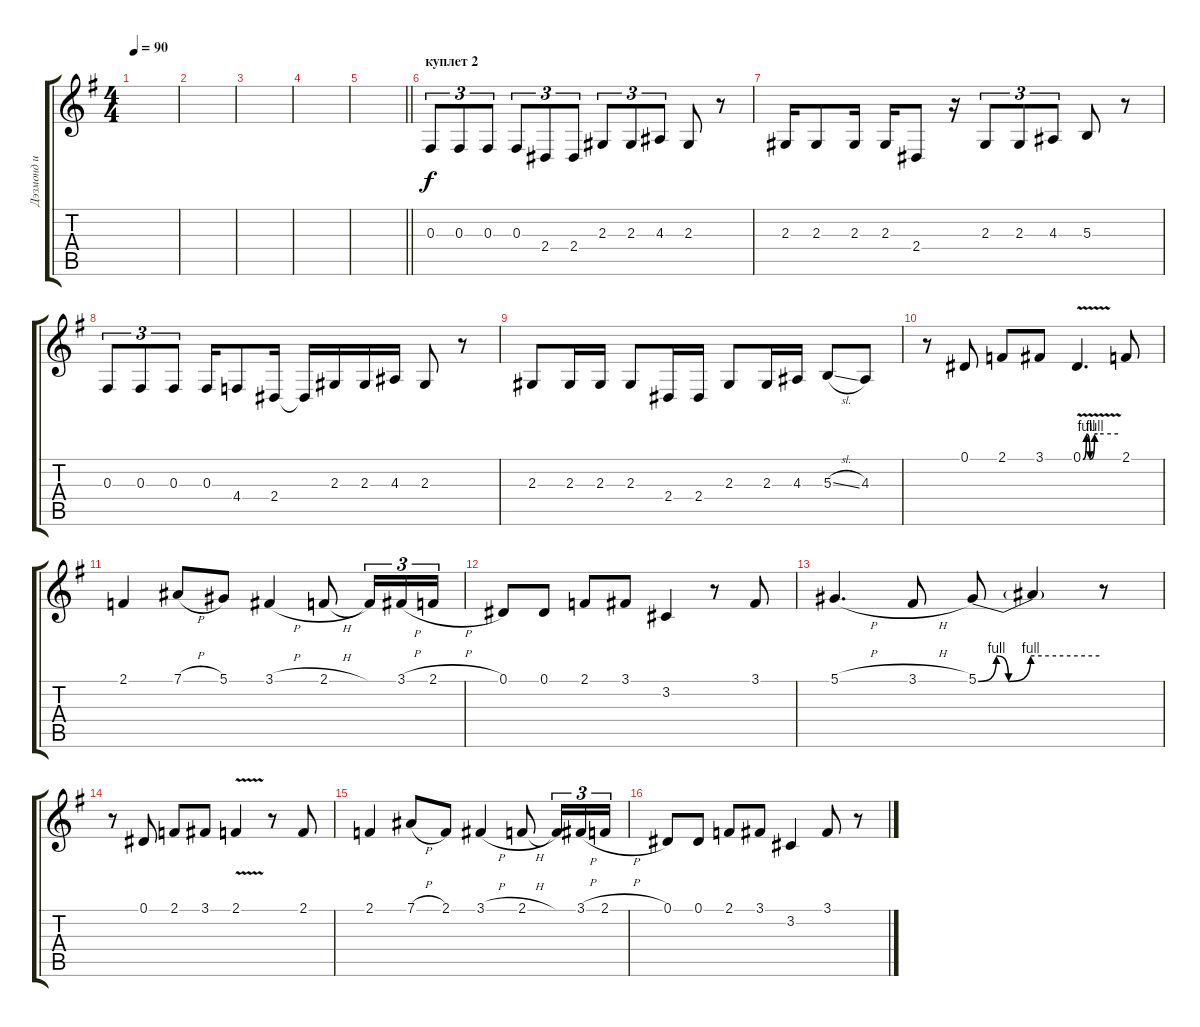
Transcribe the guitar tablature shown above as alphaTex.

\track ("Дэзмонд и Торвальд) Беркут) " "Дэзмонд и ") {instrument trumpet}
\staff {score tabs}
\tuning (Eb4 Bb3 Gb3 Db3 Ab2 Eb2) {hide}
\ts (4 4)
\tempo 90
\clef g2
\ks eminor
|
|
|
|
\barLineRight lightlight
|
\section ("" "куплет 2")
0.3.8{tu (3 2)} 0.3.8{tu (3 2)} 0.3.8{tu (3 2)} 0.3.8{tu (3 2)} 2.4.8{tu (3 2)} 2.4.8{tu (3 2)} 2.3.8{tu (3 2)} 2.3.8{tu (3 2)} 4.3.8{tu (3 2)} 2.3.8 r.8 |
2.3.16 2.3.8 2.3.16 2.3.16 2.4.8 r.16 2.3.8{tu (3 2)} 2.3.8{tu (3 2)} 4.3.8{tu (3 2)} 5.3.8 r.8 |
0.3.8{tu (3 2)} 0.3.8{tu (3 2)} 0.3.8{tu (3 2)} 0.3.16 4.4.8 2.4.16 2.4{t}.16 2.3.16 2.3.16 4.3.16 2.3.8 r.8 |
2.3.8 2.3.16 2.3.16 2.3.8 2.4.16 2.4.16 2.3.8 2.3.16 4.3.16 5.3{sl}.8 4.3.8 |
r.8 0.1.8 2.1.8 3.1.8 0.1{be (custom 0 0 6 4 12 0 20 4 25 4 60 4) v}.4{d} 2.1.8 |
2.1.4 7.1{h}.8 5.1.8 3.1{h}.4 2.1{h}.8 2.1{t}.16{tu (3 2)} 3.1{h}.16{tu (3 2)} 2.1{h}.16{tu (3 2)} |
0.1.8 0.1.8 2.1.8 3.1.8 3.2.4 r.8 3.1.8 |
5.1{h}.4{d} 3.1{h}.8 5.1{be (custom 0 0 9 4 15 0 26 4 60 4)}.8 5.1{t}.4 r.8 |
r.8 0.1.8 2.1.8 3.1.8 2.1{v}.4 r.8 2.1.8 |
2.1.4 7.1{h}.8 2.1.8 3.1{h}.4 2.1{h}.8 2.1{t}.16{tu (3 2)} 3.1{h}.16{tu (3 2)} 2.1{h}.16{tu (3 2)} |
0.1.8 0.1.8 2.1.8 3.1.8 3.2.4 3.1.8 r.8
